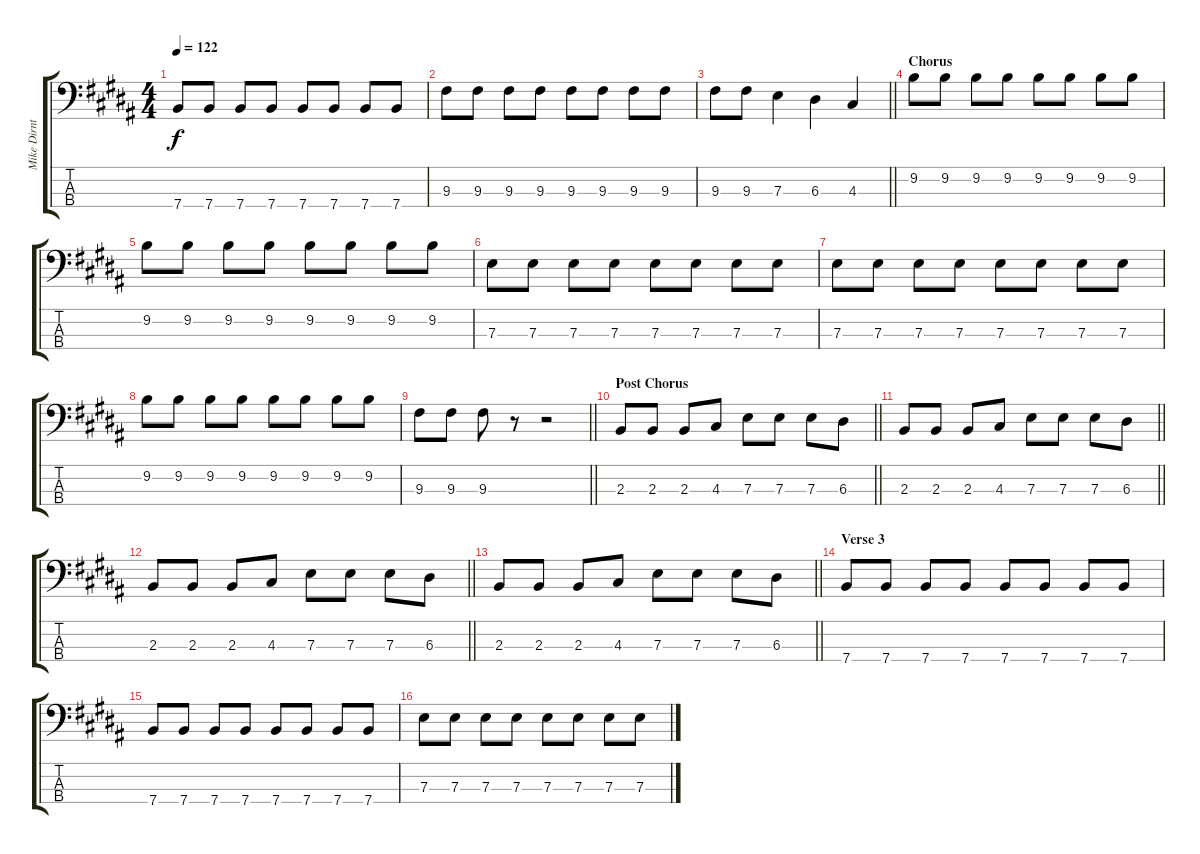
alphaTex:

\track ("Mike Dirnt (Bass)" "Mike Dirnt") {instrument electricbassfinger}
\staff {score tabs}
\tuning (G2 D2 A1 E1) {hide}
\ts (4 4)
\tempo 122
\clef f4
\ks b
7.4.8{dy f} 7.4.8 7.4.8 7.4.8 7.4.8 7.4.8 7.4.8 7.4.8 |
9.3.8 9.3.8 9.3.8 9.3.8 9.3.8 9.3.8 9.3.8 9.3.8 |
\barLineRight lightlight
9.3.8 9.3.8 7.3.4 6.3.4 4.3.4 |
\section ("" "Chorus")
9.2.8 9.2.8 9.2.8 9.2.8 9.2.8 9.2.8 9.2.8 9.2.8 |
9.2.8 9.2.8 9.2.8 9.2.8 9.2.8 9.2.8 9.2.8 9.2.8 |
7.3.8 7.3.8 7.3.8 7.3.8 7.3.8 7.3.8 7.3.8 7.3.8 |
7.3.8 7.3.8 7.3.8 7.3.8 7.3.8 7.3.8 7.3.8 7.3.8 |
9.2.8 9.2.8 9.2.8 9.2.8 9.2.8 9.2.8 9.2.8 9.2.8 |
\barLineRight lightlight
9.3.8 9.3.8 9.3.8 r.8 r.2 |
\section ("" "Post Chorus")
\barLineRight lightlight
2.3.8 2.3.8 2.3.8 4.3.8 7.3.8 7.3.8 7.3.8 6.3.8 |
\barLineRight lightlight
2.3.8 2.3.8 2.3.8 4.3.8 7.3.8 7.3.8 7.3.8 6.3.8 |
\barLineRight lightlight
2.3.8 2.3.8 2.3.8 4.3.8 7.3.8 7.3.8 7.3.8 6.3.8 |
\barLineRight lightlight
2.3.8 2.3.8 2.3.8 4.3.8 7.3.8 7.3.8 7.3.8 6.3.8 |
\section ("" "Verse 3")
7.4.8 7.4.8 7.4.8 7.4.8 7.4.8 7.4.8 7.4.8 7.4.8 |
7.4.8 7.4.8 7.4.8 7.4.8 7.4.8 7.4.8 7.4.8 7.4.8 |
7.3.8 7.3.8 7.3.8 7.3.8 7.3.8 7.3.8 7.3.8 7.3.8
